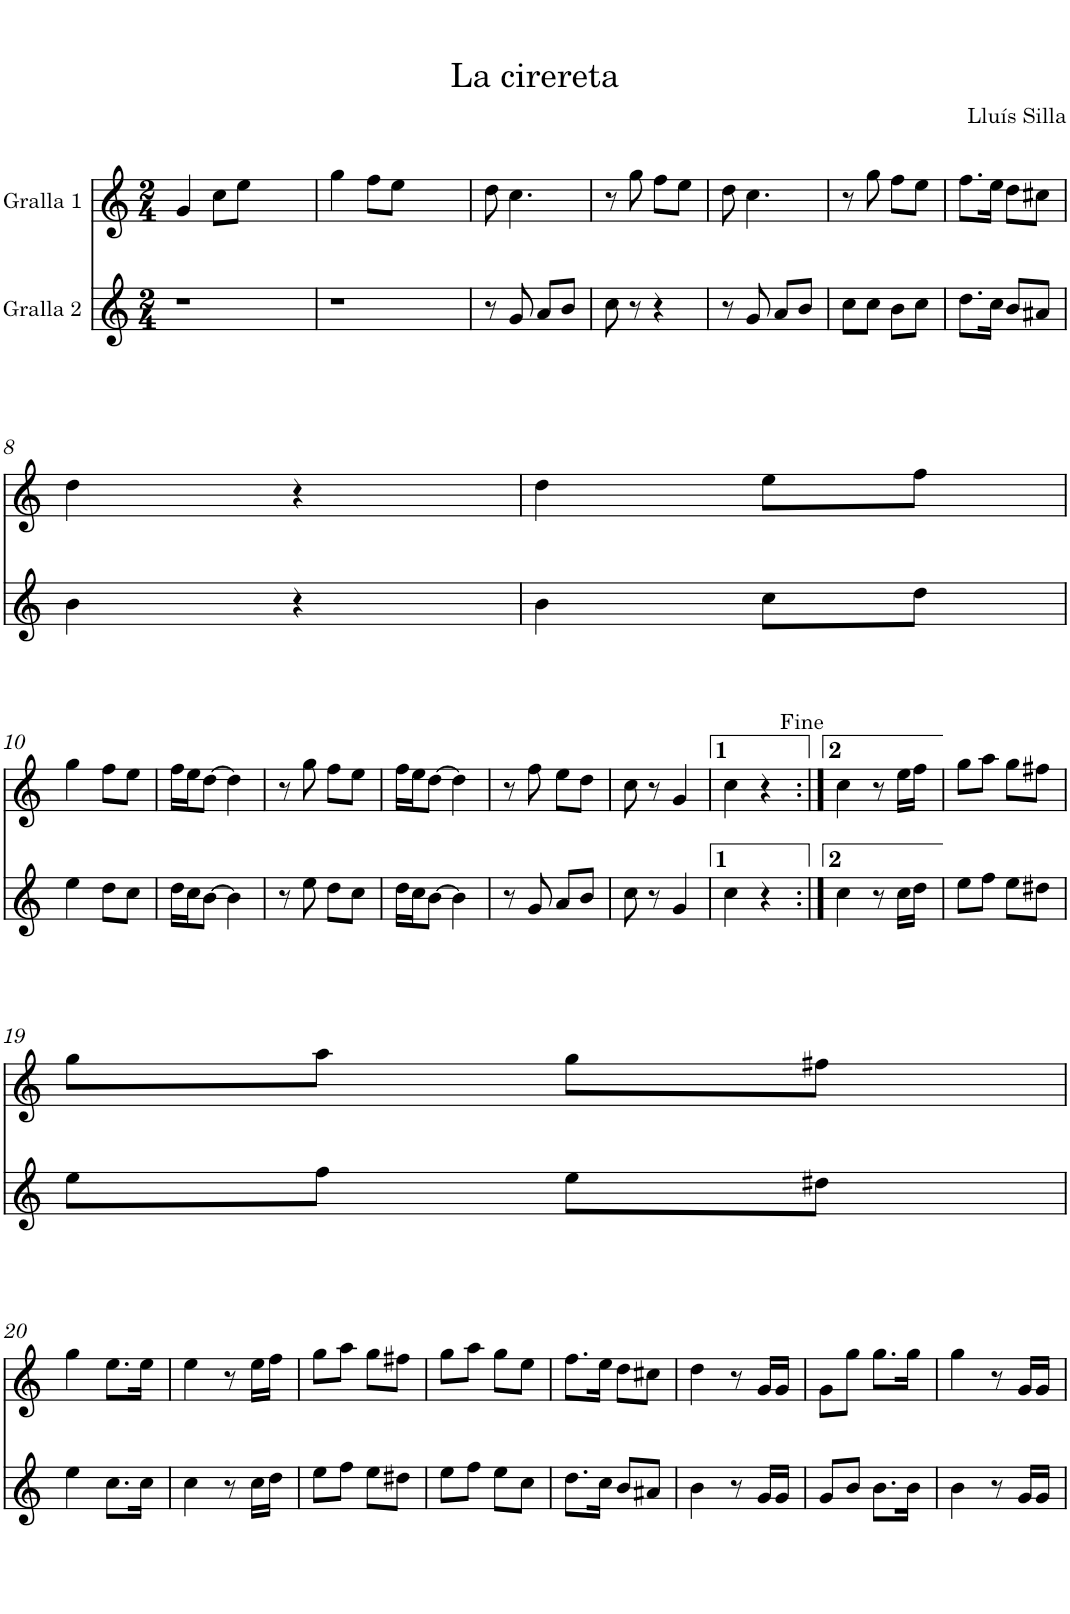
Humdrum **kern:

**kern	**kern
*part2	*part1
*staff2	*staff1
*I"Gralla 2	*I"Gralla 1
*clefG2	*clefG2
*k[]	*k[]
*M2/4	*M2/4
=1	=1
2r	4g/
.	8cc\L
.	8ee\J
2ryy	2ryy
=2	=2
2r	4gg\
.	8ff\L
.	8ee\J
2ryy	2ryy
=3	=3
8r	8dd\
8g/	4.cc\
8a/L	.
8b/J	.
=4	=4
8cc\	8r
8r	8gg\
4r	8ff\L
.	8ee\J
=5	=5
8r	8dd\
8g/	4.cc\
8a/L	.
8b/J	.
=6	=6
8cc\L	8r
8cc\J	8gg\
8b\L	8ff\L
8cc\J	8ee\J
=7	=7
8.dd\L	8.ff\L
16cc\Jk	16ee\Jk
8b/L	8dd\L
8a#X/J	8cc#X\J
!!LO:LB:g=z
=8	=8
4b\	4dd\
4r	4r
=9	=9
4b\	4dd\
8cc\L	8ee\L
8dd\J	8ff\J
!!LO:LB:g=z
=10	=10
4ee\	4gg\
8dd\L	8ff\L
8cc\J	8ee\J
=11	=11
16dd\LL	16ff\LL
16cc\J	16ee\J
[8b\J	[8dd\J
4b\]	4dd\]
=12	=12
8r	8r
8ee\	8gg\
8dd\L	8ff\L
8cc\J	8ee\J
=13	=13
16dd\LL	16ff\LL
16cc\J	16ee\J
[8b\J	[8dd\J
4b\]	4dd\]
=14	=14
8r	8r
8g/	8ff\
8a/L	8ee\L
8b/J	8dd\J
=15	=15
8cc\	8cc\
8r	8r
4g/	4g/
=16	=16
4cc\	4cc\
4r	4r
=17:|!	=17:|!
4cc\	4cc\
8r	8r
16cc\LL	16ee\LL
16dd\JJ	16ff\JJ
=18	=18
8ee\L	8gg\L
8ff\J	8aa\J
8ee\L	8gg\L
8dd#X\J	8ff#X\J
!!LO:LB:g=z
=19	=19
8ee\L	8gg\L
8ff\J	8aa\J
8ee\L	8gg\L
8dd#X\J	8ff#X\J
!!LO:LB:g=z
=20	=20
4ee\	4gg\
8.cc\L	8.ee\L
16cc\Jk	16ee\Jk
=21	=21
4cc\	4ee\
8r	8r
16cc\LL	16ee\LL
16dd\JJ	16ff\JJ
=22	=22
8ee\L	8gg\L
8ff\J	8aa\J
8ee\L	8gg\L
8dd#X\J	8ff#X\J
=23	=23
8ee\L	8gg\L
8ff\J	8aa\J
8ee\L	8gg\L
8cc\J	8ee\J
=24	=24
8.dd\L	8.ff\L
16cc\Jk	16ee\Jk
8b/L	8dd\L
8a#X/J	8cc#X\J
=25	=25
4b\	4dd\
8r	8r
16g/LL	16g/LL
16g/JJ	16g/JJ
=26	=26
8g/L	8g\L
8b/J	8gg\J
8.b\L	8.gg\L
16b\Jk	16gg\Jk
=27	=27
4b\	4gg\
8r	8r
16g/LL	16g/LL
16g/JJ	16g/JJ
=	=
*-	*-
